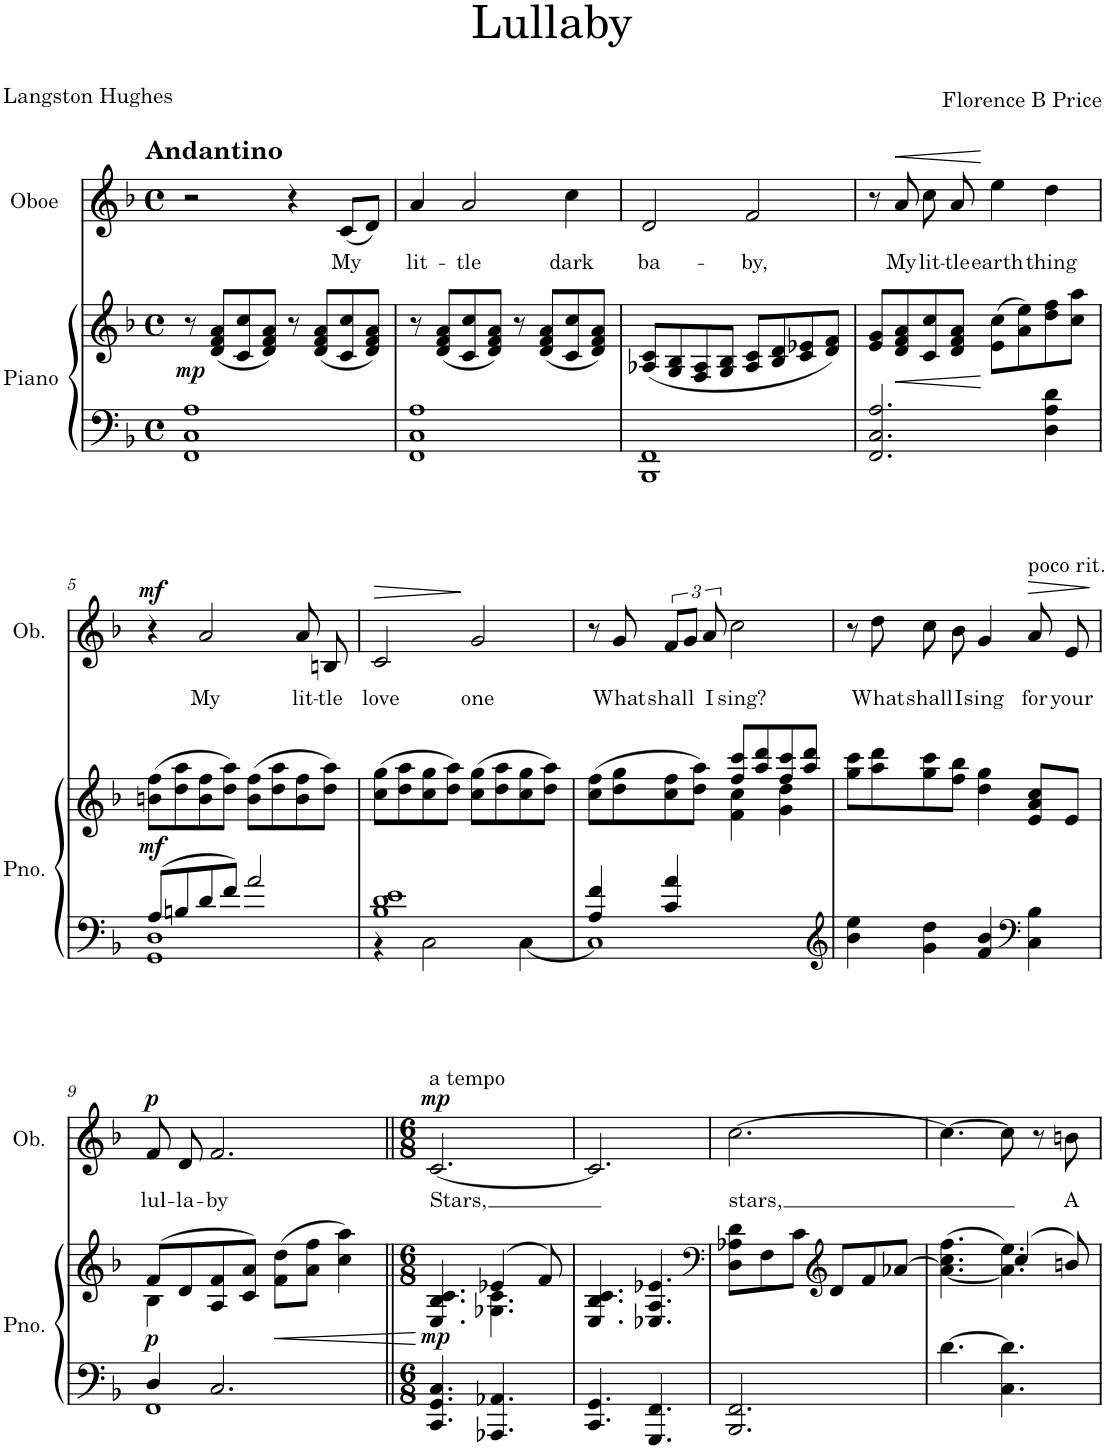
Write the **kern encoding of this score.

**kern	**kern	**dynam	**kern	**text	**dynam
*part2	*part2	*part2	*part1	*part1	*part1
*staff3	*staff2	*staff2/3	*staff1	*staff1	*staff1
*I"Piano	*	*	*I"Oboe	*	*
*I'Pno.	*	*	*I'Ob.	*	*
*clefF4	*clefG2	*	*clefG2	*	*
*k[b-]	*k[b-]	*	*k[b-]	*	*
*M4/4	*M4/4	*	*M4/4	*	*
*met(c)	*met(c)	*	*met(c)	*	*
=1	=1	=1	=1	=1	=1
!	!	!	!LO:TX:a:B:t=Andantino	!	!
!	!	!LO:DY:b	!	!	!
1FF 1C 1A	8r	mp	2r	.	.
.	(8d/ 8f/ 8a/L	.	.	.	.
.	8c/ 8cc/	.	.	.	.
.	8d/ 8f/ 8a/J)	.	.	.	.
.	8r	.	4r	.	.
.	(8d/ 8f/ 8a/L	.	.	.	.
!	!	!	!	!LO:LY:b	!
.	8c/ 8cc/	.	(8c/L	My	.
.	8d/ 8f/ 8a/J)	.	8d/J)	.	.
=2	=2	=2	=2	=2	=2
!	!	!	!	!LO:LY:b	!
1FF 1C 1A	8r	.	4a/	lit-	.
.	(8d/ 8f/ 8a/L	.	.	.	.
!	!	!	!	!LO:LY:b	!
.	8c/ 8cc/	.	2a/	-tle	.
.	8d/ 8f/ 8a/J)	.	.	.	.
.	8r	.	.	.	.
.	(8d/ 8f/ 8a/L	.	.	.	.
!	!	!	!	!LO:LY:b	!
.	8c/ 8cc/	.	4cc\	dark	.
.	8d/ 8f/ 8a/J)	.	.	.	.
=3	=3	=3	=3	=3	=3
!	!	!	!	!LO:LY:b	!
1BBB- 1FF	(8A-X/ 8c/L	.	2d/	ba-	.
.	8G/ 8B-/	.	.	.	.
.	8F/ 8A-/	.	.	.	.
.	8G/ 8B-/J	.	.	.	.
!	!	!	!	!LO:LY:b	!
.	8A-/ 8c/L	.	2f/	-by,	.
.	8B-/ 8d/	.	.	.	.
.	8c/ 8e-X/	.	.	.	.
.	8d/ 8f/J)	.	.	.	.
=4	=4	=4	=4	=4	=4
2.FF/ 2.C/ 2.A/	8e/ 8g/L	.	8r	.	.
!	!	!LO:HP:b	!	!LO:LY:b	!LO:HP:b
.	8d/ 8f/ 8a/	<	8a/	My	<
!	!	!	!	!LO:LY:b	!
.	8c/ 8cc/	.	8cc\	lit-	.
!	!	!	!	!LO:LY:b	!
.	8d/ 8f/ 8a/J	.	8a/	-tle	.
!	!	!	!	!LO:LY:b	!
.	(8e\ 8cc\L	[	4ee\	earth	[
.	8a\ 8ee\)	.	.	.	.
!	!	!	!	!LO:LY:b	!
4D\ 4A\ 4d\	8dd\ 8ff\	.	4dd\	thing	.
.	8cc\ 8aa\J	.	.	.	.
!!LO:LB:g=z
=5	=5	=5	=5	=5	=5
*^	*	*	*	*	*
!	!	!	!LO:DY:b	!	!	!LO:DY:a
8A/L	1GG 1D	(8bn\ 8ff\L	mf	4r	.	mf
8Bn/	.	8dd\ 8aa\	.	.	.	.
!	!	!	!	!	!LO:LY:b	!
8d/	.	8b\ 8ff\	.	2a/	My	.
8f/J	.	8dd\ 8aa\J)	.	.	.	.
2a/	.	(8b\ 8ff\L	.	.	.	.
.	.	8dd\ 8aa\	.	.	.	.
!	!	!	!	!	!LO:LY:b	!
.	.	8b\ 8ff\	.	8a/	lit-	.
!	!	!	!	!	!LO:LY:b	!
.	.	8dd\ 8aa\J)	.	8Bn/	-tle	.
=6	=6	=6	=6	=6	=6	=6
!	!	!	!	!	!LO:LY:b	!LO:HP:b
1B- 1d 1e	4r	(8cc\ 8gg\L	.	2c/	love	>
.	.	8dd\ 8aa\	.	.	.	.
.	2C\	8cc\ 8gg\	.	.	.	.
.	.	8dd\ 8aa\J)	.	.	.	.
!	!	!	!	!	!LO:LY:b	!
.	.	(8cc\ 8gg\L	.	2g/	one	]
.	.	8dd\ 8aa\	.	.	.	.
.	[4C\	8cc\ 8gg\	.	.	.	.
.	.	8dd\ 8aa\J)	.	.	.	.
=7	=7	=7	=7	=7	=7	=7
*	*	*^	*	*	*	*
4A/ 4f/	1C]	(8cc\ 8ff\L	2ryy	.	8r	.	.
!	!	!	!	!	!	!LO:LY:b	!
.	.	8dd\ 8gg\	.	.	8g/	What	.
!	!	!	!	!	!	!LO:LY:b	!
4c/ 4a/	.	8cc\ 8ff\	.	.	12f/L	shall	.
.	.	.	.	.	12g/J	.	.
.	.	8dd\ 8aa\J)	.	.	.	.	.
!	!	!	!	!	!	!LO:LY:b	!
.	.	.	.	.	12a/	I	.
!	!	!	!	!	!	!LO:LY:b	!
2ryy	.	8ff/ 8ccc/L	4f\ 4cc\	.	2cc\	sing?	.
.	.	8aa/ 8ddd/	.	.	.	.	.
.	.	8ff/ 8ccc/	4g\ 4dd\	.	.	.	.
.	.	8aa/ 8ddd/J	.	.	.	.	.
*v	*v	*	*	*	*	*	*
*	*v	*v	*	*	*	*
=8	=8	=8	=8	=8	=8
*clefG2	*	*	*	*	*
4b-\ 4ee\	8gg\ 8ccc\L	.	8r	.	.
!	!	!	!	!LO:LY:b	!
.	8aa\ 8ddd\	.	8dd\	What	.
!	!	!	!	!LO:LY:b	!
4g\ 4dd\	8gg\ 8ccc\	.	8cc\	shall	.
!	!	!	!	!LO:LY:b	!
.	8ff\ 8bb-\J	.	8b-\	I	.
!	!	!	!	!LO:LY:b	!
4f/ 4b-/	4dd\ 4gg\	.	4g/	sing	.
*clefF4	*	*	*	*	*
!	!	!	!LO:TX:a:t=poco rit.	!	!
!	!	!	!	!LO:LY:b	!LO:HP:b
4C\ 4B-\	8e/ 8a/ 8cc/L	.	8a/	for	>
!	!	!	!	!LO:LY:b	!
.	8e/J	.	8e/	your	.
.	.	.	.	.	]
!!LO:LB:g=z
=9	=9	=9	=9	=9	=9
*^	*^	*	*	*	*
!	!	!	!	!LO:DY:b	!	!LO:LY:b	!LO:DY:a
4D/	1FF	(8f/L	4B-\	p	8f/	lul-	p
!	!	!	!	!	!	!LO:LY:b	!
.	.	8d/	.	.	8d/	-la-	.
!	!	!	!	!	!	!LO:LY:b	!
2.C/	.	8A/ 8f/	2.ryy	.	2.f/	-by	.
.	.	8c/ 8a/J)	.	.	.	.	.
!	!	!	!	!LO:HP:b	!	!	!
.	.	(8f\ 8dd\L	.	<	.	.	.
.	.	8a\ 8ff\J	.	.	.	.	.
.	.	4cc\ 4aa\)	.	.	.	.	.
*v	*v	*	*	*	*	*	*
*	*v	*v	*	*	*	*
.	.	[	.	.	.
=10||	=10||	=10||	=10||	=10||	=10||
*M6/8	*M6/8	*	*M6/8	*	*
*	*^	*	*	*	*
!	!	!	!	!LO:TX:a:t=a tempo	!	!
!	!	!	!LO:DY:b	!	!LO:LY:b	!LO:DY:a
4.CC/ 4.GG/ 4.C/	4.E/ 4.B-/ 4.c/	4.ryy	mp	[2.c/	Stars,	mp
4.AAA-X/ 4.AA-X/	(4e-X/	4.G-X\ 4.c\	.	.	.	.
.	8f/)	.	.	.	.	.
*	*v	*v	*	*	*	*
=11	=11	=11	=11	=11	=11
4.CC/ 4.GG/	4.E/ 4.B-/ 4.c/	.	2.c/]	.	.
4.GGG/ 4.FF/	4.E-X/ 4.A/ 4.e-X/	.	.	.	.
=12	=12	=12	=12	=12	=12
*	*clefF4	*	*	*	*
!	!	!	!	!LO:LY:b	!
2.BBB-/ 2.FF/	8D\ 8A-X\ 8d\L	.	[2.cc\	stars,	.
.	8F\	.	.	.	.
.	8c\J	.	.	.	.
*	*clefG2	*	*	*	*
.	8d/L	.	.	.	.
.	8f/	.	.	.	.
.	[8a-X/J	.	.	.	.
=13	=13	=13	=13	=13	=13
*	*^	*	*	*	*
[4.d\	(>4.a-\_ 4.cc\ 4.ff\	4.ryy	.	4.cc\_	.	.
4.C\ 4.d\]	(4cc/	4.a-\] 4.ee\)	.	8cc\]	.	.
.	.	.	.	8r	.	.
!	!	!	!	!	!LO:LY:b	!
.	8bn/)	.	.	8bn\	A	.
*	*v	*v	*	*	*	*
=	=	=	=	=	=
*-	*-	*-	*-	*-	*-
